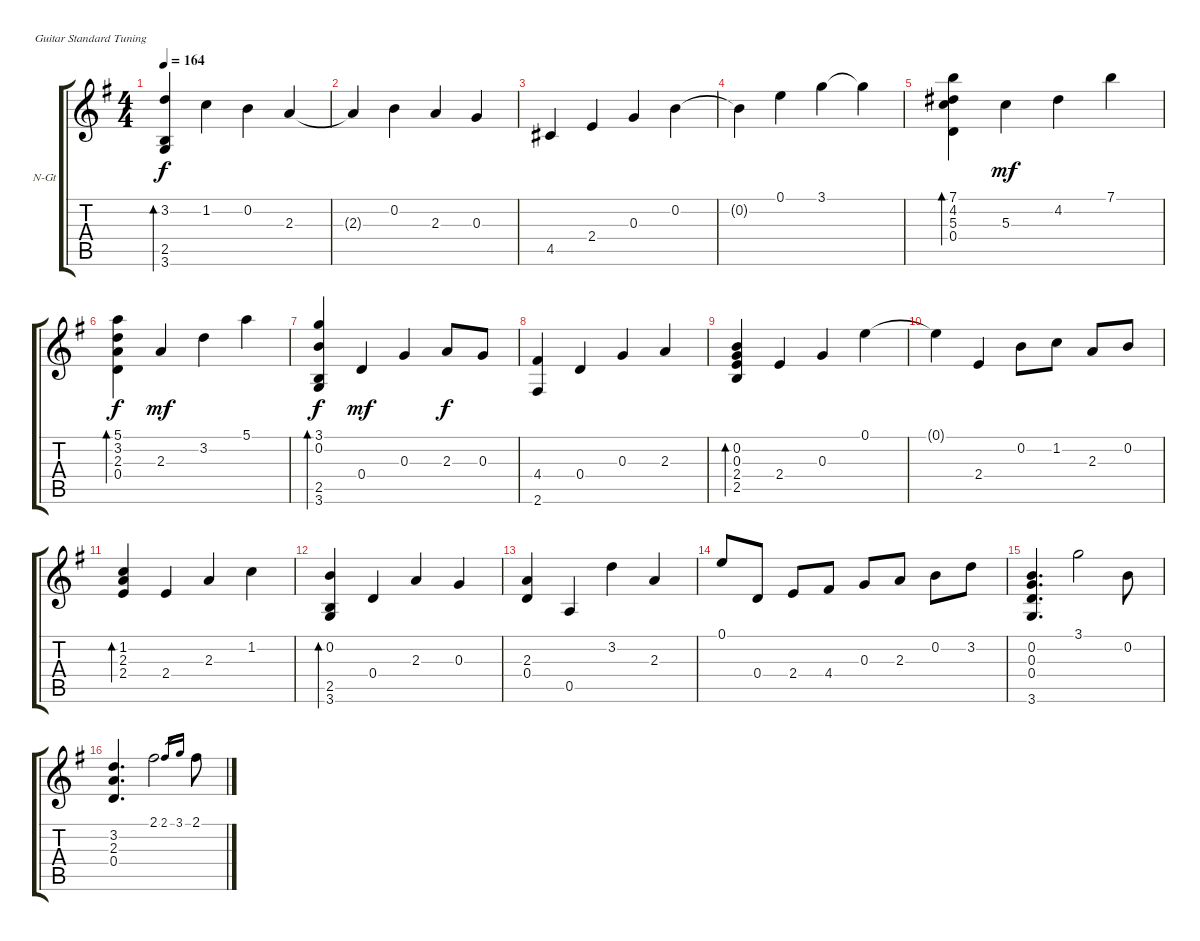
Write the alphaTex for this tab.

\defaultSystemsLayout 4
\bracketExtendMode groupsimilarinstruments
\firstSystemTrackNameOrientation horizontal
\otherSystemsTrackNameOrientation horizontal
\track ("Nylon Guitar" "N-Gt") {instrument acousticguitarnylon}
\staff {score tabs}
\tuning (E4 B3 G3 D3 A2 E2)
\ts (4 4)
\tempo 164
\clef g2
\ks g
(3.2 2.5 3.6).4{bd 30 dy f} 1.2.4 0.2.4 2.3.4 |
2.3{t}.4 0.2.4 2.3.4 0.3.4 |
4.5.4 2.4.4 0.3.4 0.2.4 |
0.2{t}.4 0.1.4 3.1.4 3.1{t}.4 |
(7.1 4.2 5.3 0.4).4{bd 30} 5.3.4{dy mf} 4.2.4 7.1.4 |
(0.4 2.3 3.2 5.1).4{bd 30 dy f} 2.3.4{dy mf} 3.2.4 5.1.4 |
(3.6 2.5 0.2 3.1).4{bd 30 dy f} 0.4.4{dy mf} 0.3.4 2.3.8{dy f} 0.3.8 |
(4.4 2.6).4 0.4.4 0.3.4 2.3.4 |
(2.5 2.4 0.3 0.2).4{bd 30} 2.4.4 0.3.4 0.1.4 |
0.1{t}.4 2.4.4 0.2.8 1.2.8 2.3.8 0.2.8 |
(1.2 2.3 2.4).4{bd 30} 2.4.4 2.3.4 1.2.4 |
(0.2 2.5 3.6).4{bd 30} 0.4.4 2.3.4 0.3.4 |
(2.3 0.4).4 0.5.4 3.2.4 2.3.4 |
0.1.8 0.4.8 2.4.8 4.4.8 0.3.8 2.3.8 0.2.8 3.2.8 |
(0.2 3.6 0.4 0.3).4{d} 3.1.2 0.2.8 |
(2.3 3.2 0.4).4{d} 2.1.2 2.1.16{gr} 3.1.16{gr} 2.1.8
